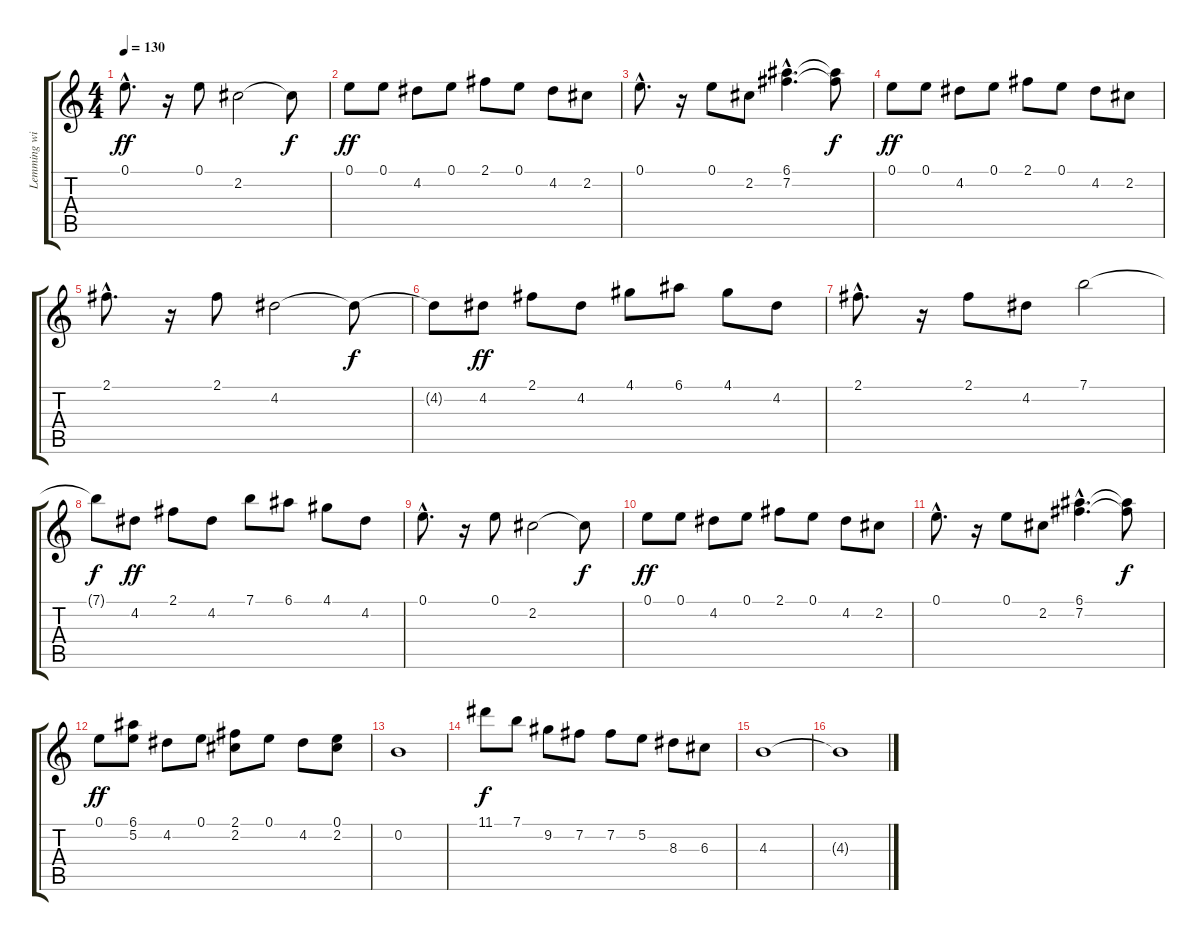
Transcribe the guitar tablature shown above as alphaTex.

\track ("Lemming with Guitar" "Lemming wi") {instrument distortionguitar}
\staff {score tabs}
\tuning (E4 B3 G3 D3 A2 E2) {hide}
\ts (4 4)
\tempo 130
\clef g2
\ks c
0.1{hac}.8{d dy ff} r.16 0.1.8 2.2.2 2.2{t}.8{dy f} |
0.1.8{dy ff} 0.1.8 4.2.8 0.1.8 2.1.8 0.1.8 4.2.8 2.2.8 |
0.1{hac}.8{d} r.16 0.1.8 2.2.8 (6.1{hac} 7.2{hac}).4{d} (6.1{t} 7.2{t}).8{dy f} |
0.1.8{dy ff} 0.1.8 4.2.8 0.1.8 2.1.8 0.1.8 4.2.8 2.2.8 |
2.1{hac}.8{d} r.16 2.1.8 4.2.2 4.2{t}.8{dy f} |
4.2{t}.8 4.2.8{dy ff} 2.1.8 4.2.8 4.1.8 6.1.8 4.1.8 4.2.8 |
2.1{hac}.8{d} r.16 2.1.8 4.2.8 7.1.2 |
7.1{t}.8{dy f} 4.2.8{dy ff} 2.1.8 4.2.8 7.1.8 6.1.8 4.1.8 4.2.8 |
0.1{hac}.8{d} r.16 0.1.8 2.2.2 2.2{t}.8{dy f} |
0.1.8{dy ff} 0.1.8 4.2.8 0.1.8 2.1.8 0.1.8 4.2.8 2.2.8 |
0.1{hac}.8{d} r.16 0.1.8 2.2.8 (6.1{hac} 7.2{hac}).4{d} (6.1{t} 7.2{t}).8{dy f} |
0.1.8{dy ff} (6.1 5.2).8 4.2.8 0.1.8 (2.1 2.2).8 0.1.8 4.2.8 (0.1 2.2).8 |
0.2.1 |
11.1.8{dy f} 7.1.8 9.2.8 7.2.8 7.2.8 5.2.8 8.3.8 6.3.8 |
4.3.1 |
4.3{t}.1
